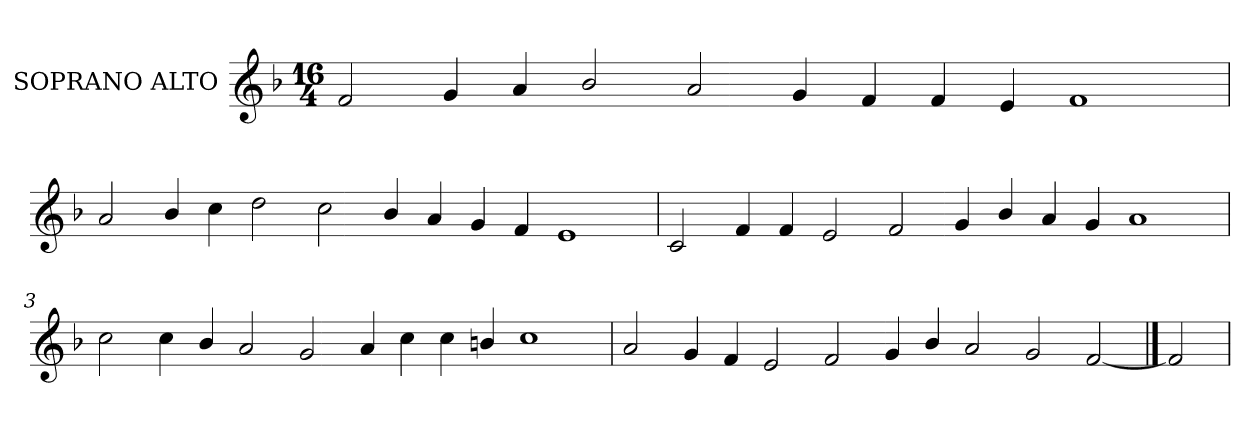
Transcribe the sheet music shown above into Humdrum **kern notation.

**kern
*part1
*staff1
*I"SOPRANO ALTO
*I'S. A.
!!LO:PB:g=z
*clefG2
*k[b-]
*F:
*M16/4
=
2fi/
4gi/
4ai/
2b-i/
2ai/
4gi/
4fi/
4fi/
4ei/
1fi
!!LO:LB:g=z
=1
2ai/
4b-i/
4cci\
2ddi\
2cci\
4b-i/
4ai/
4gi/
4fi/
1ei
!!LO:LB:g=z
=2
2ci/
4fi/
4fi/
2ei/
2fi/
4gi/
4b-i/
4ai/
4gi/
1ai
!!LO:LB:g=z
=3
2cci\
4cci\
4b-i/
2ai/
2gi/
4ai/
4cci\
4cci\
4bni/
1cci
!!LO:LB:g=z
=4
2ai/
4gi/
4fi/
2ei/
2fi/
4gi/
4b-i/
2ai/
2gi/
[2fi
==5
2fi]
=
*-
